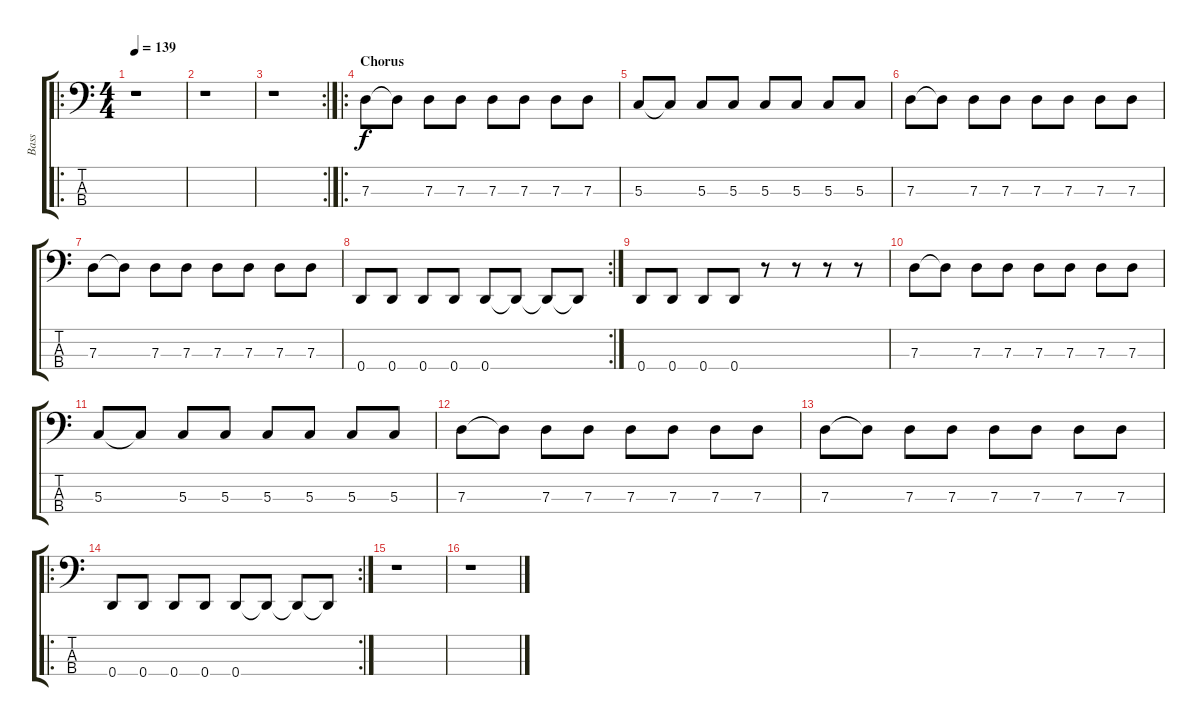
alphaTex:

\track ("Bass" "Bass") {instrument electricbasspick}
\staff {score tabs}
\tuning (F2 C2 G1 D1) {hide}
\ro
\ts (4 4)
\tempo 139
\clef f4
\ks c
r.1{dy f} |
r.1 |
\rc 2
r.1 |
\ro
\section ("" "Chorus")
7.3.8 7.3{t}.8 7.3.8 7.3.8 7.3.8 7.3.8 7.3.8 7.3.8 |
5.3.8 5.3{t}.8 5.3.8 5.3.8 5.3.8 5.3.8 5.3.8 5.3.8 |
7.3.8 7.3{t}.8 7.3.8 7.3.8 7.3.8 7.3.8 7.3.8 7.3.8 |
7.3.8 7.3{t}.8 7.3.8 7.3.8 7.3.8 7.3.8 7.3.8 7.3.8 |
\rc 2
0.4.8 0.4.8 0.4.8 0.4.8 0.4.8 0.4{t}.8 0.4{t}.8 0.4{t}.8 |
0.4.8 0.4.8 0.4.8 0.4.8 r.8 r.8 r.8 r.8 |
7.3.8 7.3{t}.8 7.3.8 7.3.8 7.3.8 7.3.8 7.3.8 7.3.8 |
5.3.8 5.3{t}.8 5.3.8 5.3.8 5.3.8 5.3.8 5.3.8 5.3.8 |
7.3.8 7.3{t}.8 7.3.8 7.3.8 7.3.8 7.3.8 7.3.8 7.3.8 |
7.3.8 7.3{t}.8 7.3.8 7.3.8 7.3.8 7.3.8 7.3.8 7.3.8 |
\ro
\rc 2
0.4.8 0.4.8 0.4.8 0.4.8 0.4.8 0.4{t}.8 0.4{t}.8 0.4{t}.8 |
r.1 |
r.1
